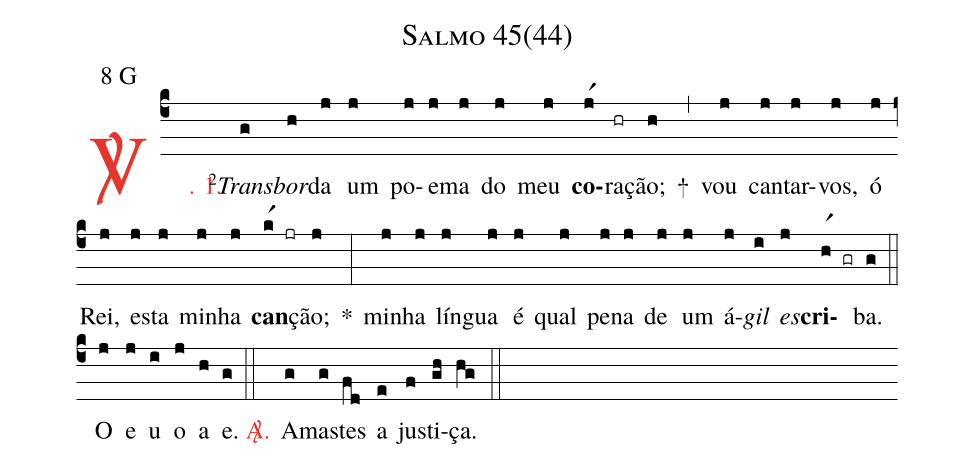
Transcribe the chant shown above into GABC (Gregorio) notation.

name: Salmo 45(44);
mode: 8;
mode-differentia: G;
%%
(c4)

<c><sp>V/</sp>. 1.</c>() <v>\VSup{2}</v><i>Trans</i>(g)<i>bor</i>(h)da(j) um(j) po(j)e(j)ma(j) do(j) meu(j) <b>co</b>(jr1)ra(hr)ção;(h) +(,) vou(j) can(j)tar-(j)vos,(j) ó(j) Rei,(j) es(j)ta(j) mi(j)nha(j) <b>can</b>(kr1 jr)ção;(j) *(:) mi(j)nha(j) lín(j)gua(j) é(j) qual(j) pe(j)na(j) de(j) um(j) á(j)<i>gil</i>(i) <i>es</i>(j)<b>cri</b>(hr1 gr)ba.(g) (::)

<eu>O(j) e(j) u(i) o(j) a(h) e.</eu>(g) (::)

<nlba><c><sp>A/</sp>.</c>() A</nlba>(g)mas(g)tes(fd) a(e) jus(f)ti(gh)ça.(hg) (::)
